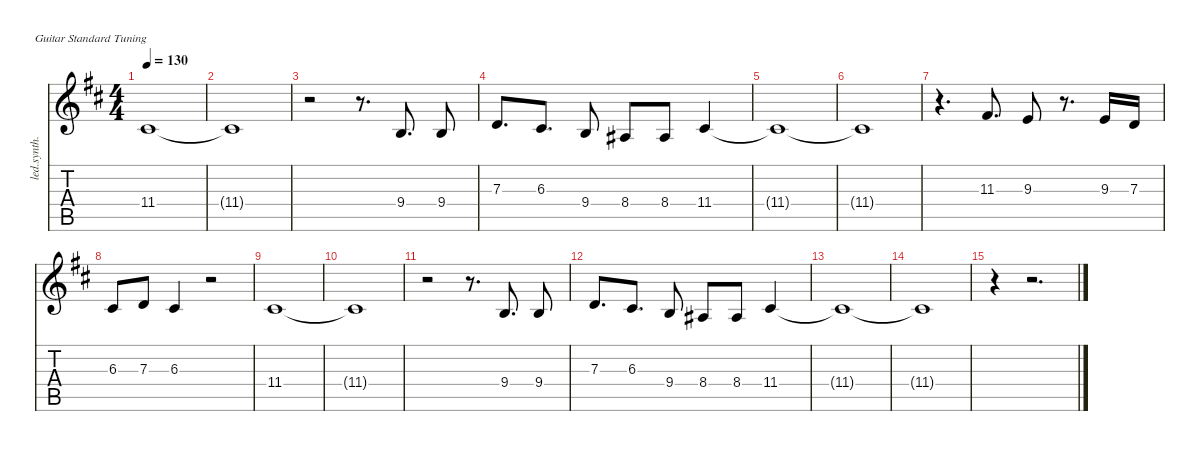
\defaultSystemsLayout 4
\hideDynamics
\bracketExtendMode nobrackets
\otherSystemsTrackNameOrientation horizontal
\track ("Male Vocals" "led.synth.") {instrument lead6voice}
\staff {score tabs}
\tuning (E4 B3 G3 D3 A2 E2)
\ts (4 4)
\tempo 130
\clef g2
\ks d
11.4{acc #}.1{dy f} |
11.4{t acc #}.1 |
r.2 r.8{d} 9.4{acc forcenatural}.8{d} 9.4{acc forcenatural}.8 |
7.3{acc forcenatural}.8{d} 6.3{acc #}.8{d} 9.4{acc forcenatural}.8 8.4{acc #}.8 8.4{acc #}.8 11.4{acc #}.4 |
11.4{t acc #}.1 |
11.4{t acc #}.1 |
r.4{d} 11.3{acc #}.8{d} 9.3{acc forcenatural}.8 r.8{d} 9.3{acc forcenatural}.16 7.3{acc forcenatural}.16 |
6.3{acc #}.8 7.3{acc forcenatural}.8 6.3{acc #}.4 r.2 |
11.4{acc #}.1 |
11.4{t acc #}.1 |
r.2 r.8{d} 9.4{acc forcenatural}.8{d} 9.4{acc forcenatural}.8 |
7.3{acc forcenatural}.8{d} 6.3{acc #}.8{d} 9.4{acc forcenatural}.8 8.4{acc #}.8 8.4{acc #}.8 11.4{acc #}.4 |
11.4{t acc #}.1 |
11.4{t acc #}.1 |
r.4 r.2{d}
